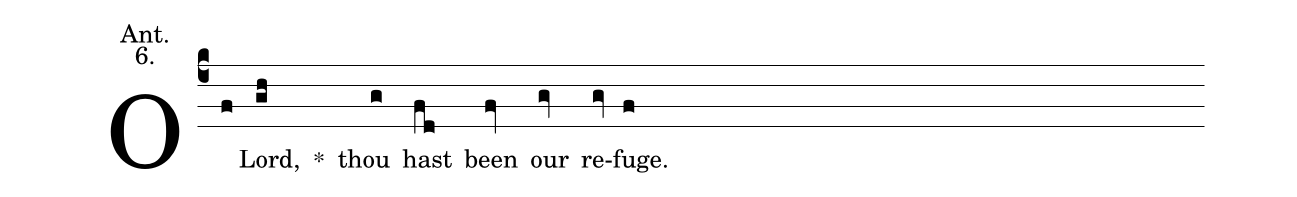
annotation: Ant.;
annotation: 6.;
%%
(c4) O(f) Lord,(gh) <sp>*</sp>() thou(g) hast(fd) been(fv) our(gv) re(gv)fuge.(f)
